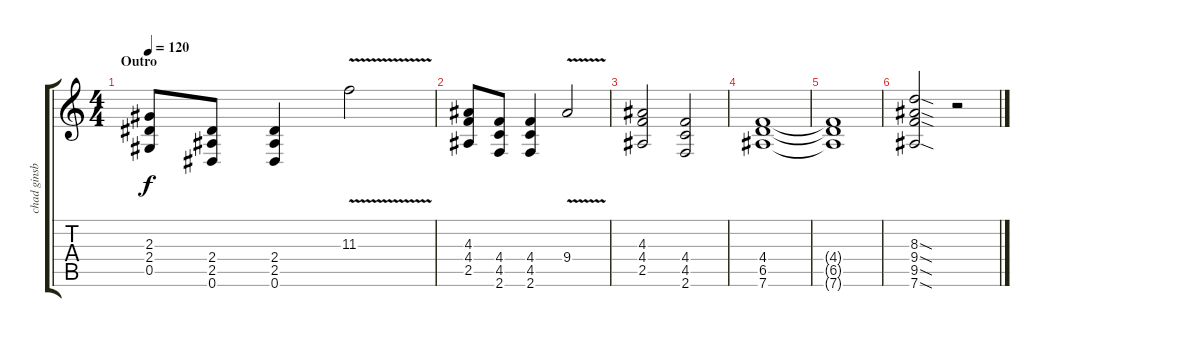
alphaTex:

\track ("chad ginsburg 2" "chad ginsb") {instrument distortionguitar}
\staff {score tabs}
\tuning (Eb4 Bb3 Gb3 Db3 Ab2 Eb2) {hide}
\ts (4 4)
\section ("" "Outro")
\tempo 120
\clef g2
\ks c
(2.3 2.4 0.5).8{dy f} (2.4 2.5 0.6).8 (2.4 2.5 0.6).4 11.3{v}.2 |
(4.3 4.4 2.5).8 (4.4 4.5 2.6).8 (4.4 4.5 2.6).4 9.4{v}.2 |
(4.3 4.4 2.5).2 (4.4 4.5 2.6).2 |
(4.4 6.5 7.6).1 |
(4.4{t} 6.5{t} 7.6{t}).1 |
(8.3{sod} 9.4{sod} 9.5{sod} 7.6{sod}).2 r.2
